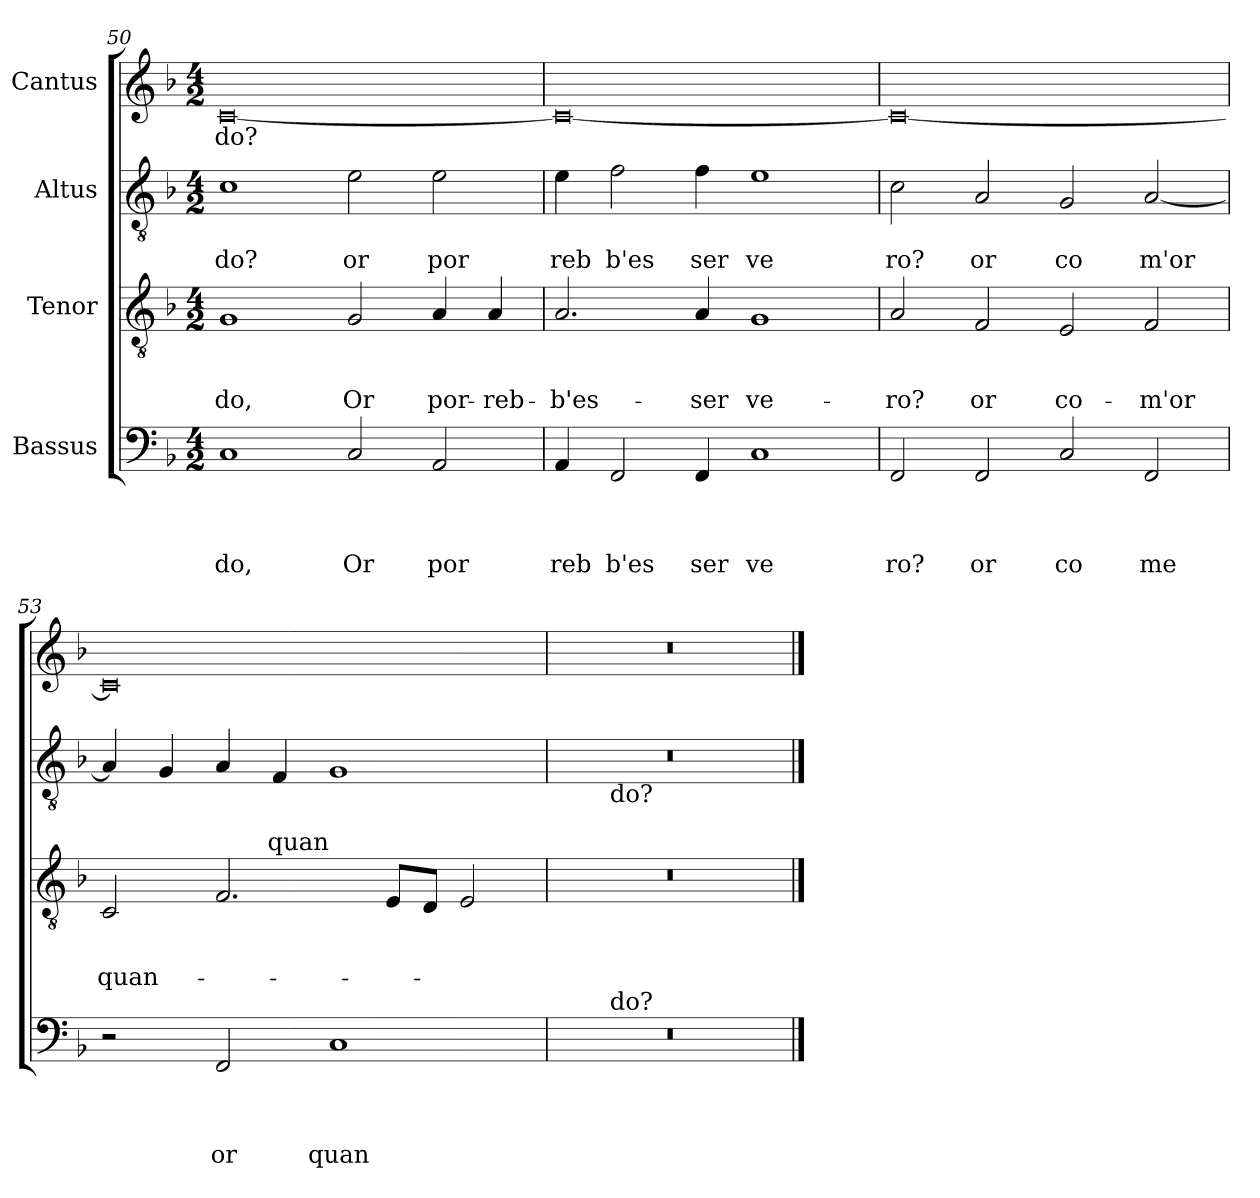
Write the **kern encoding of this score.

**kern	**text	**text	**text	**text	**kern	**text	**text	**text	**kern	**text	**text	**kern	**text
*part4	*part4	*part4	*part4	*part4	*part3	*part3	*part3	*part3	*part2	*part2	*part2	*part1	*part1
*staff4	*staff4	*staff4	*staff4	*staff4	*staff3	*staff3	*staff3	*staff3	*staff2	*staff2	*staff2	*staff1	*staff1
*I"Bassus	*	*	*	*	*I"Tenor	*	*	*	*I"Altus	*	*	*I"Cantus	*
*clefF4	*	*	*	*	*clefGv2	*	*	*	*clefGv2	*	*	*clefG2	*
*k[b-]	*	*	*	*	*k[b-]	*	*	*	*k[b-]	*	*	*k[b-]	*
*F:	*	*	*	*	*F:	*	*	*	*F:	*	*	*F:	*
*M4/2	*	*	*	*	*M4/2	*	*	*	*M4/2	*	*	*M4/2	*
=50	=50	=50	=50	=50	=50	=50	=50	=50	=50	=50	=50	=50	=50
!	!	!	!	!LO:LY:b	!	!	!	!LO:LY:b	!	!	!LO:LY:b	!	!LO:LY:b
1C	.	.	.	do,	1G	.	.	-do,	1c	.	do?	[<0c	do?
!	!	!	!	!LO:LY:b	!	!	!	!LO:LY:b	!	!	!LO:LY:b	!	!
2C/	.	.	.	Or	2G/	.	.	Or	2e\	.	or	.	.
!	!	!	!	!LO:LY:b	!	!	!	!LO:LY:b	!	!	!LO:LY:b	!	!
2AA/	.	.	.	por	4A/	.	.	por-	2e\	.	por	.	.
!	!	!	!	!	!	!	!	!LO:LY:b	!	!	!	!	!
.	.	.	.	.	4A/	.	.	-reb-	.	.	.	.	.
=51	=51	=51	=51	=51	=51	=51	=51	=51	=51	=51	=51	=51	=51
!	!	!	!	!LO:LY:b	!	!	!	!LO:LY:b	!	!	!LO:LY:b	!	!
4AA/	.	.	.	reb	2.A/	.	.	-b'es-	4e\	.	reb	0c_	.
!	!	!	!	!LO:LY:b	!	!	!	!	!	!	!LO:LY:b	!	!
2FF/	.	.	.	b'es	.	.	.	.	2f\	.	b'es	.	.
!	!	!	!	!LO:LY:b	!	!	!	!LO:LY:b	!	!	!LO:LY:b	!	!
4FF/	.	.	.	ser	4A/	.	.	-ser	4f\	.	ser	.	.
!	!	!	!	!LO:LY:b	!	!	!	!LO:LY:b	!	!	!LO:LY:b	!	!
1C	.	.	.	ve	1G	.	.	ve-	1e	.	ve	.	.
=52	=52	=52	=52	=52	=52	=52	=52	=52	=52	=52	=52	=52	=52
!	!	!	!	!LO:LY:b	!	!	!	!LO:LY:b	!	!	!LO:LY:b	!	!
2FF/	.	.	.	ro?	2A/	.	.	-ro?	2c\	.	ro?	0c_	.
!	!	!	!	!LO:LY:b	!	!	!	!LO:LY:b	!	!	!LO:LY:b	!	!
2FF/	.	.	.	or	2F/	.	.	or	2A/	.	or	.	.
!	!	!	!	!LO:LY:b	!	!	!	!LO:LY:b	!	!	!LO:LY:b	!	!
2C/	.	.	.	co	2E/	.	.	co-	2G/	.	co	.	.
!	!	!	!	!LO:LY:b	!	!	!	!LO:LY:b	!	!	!LO:LY:b	!	!
2FF/	.	.	.	me	2F/	.	.	-m'or	[<2A/	.	m'or	.	.
=53	=53	=53	=53	=53	=53	=53	=53	=53	=53	=53	=53	=53	=53
!	!	!	!	!	!	!	!	!LO:LY:b	!	!	!	!	!
2r	.	.	.	.	2C/	.	.	quan-	4A/]	.	.	0c]	.
.	.	.	.	.	.	.	.	.	4G/	.	.	.	.
!	!	!	!	!LO:LY:b	!	!	!	!	!	!	!	!	!
2FF/	.	.	.	or	2.F/	.	.	.	4A/	.	.	.	.
!	!	!	!	!	!	!	!	!	!	!	!LO:LY:b	!	!
.	.	.	.	.	.	.	.	.	4F/	.	quan	.	.
!	!	!	!	!LO:LY:b	!	!	!	!	!	!	!	!	!
1C	.	.	.	quan	.	.	.	.	1G	.	.	.	.
.	.	.	.	.	8E/L	.	.	.	.	.	.	.	.
.	.	.	.	.	8D/J	.	.	.	.	.	.	.	.
.	.	.	.	.	2E/	.	.	.	.	.	.	.	.
=54	=54	=54	=54	=54	=54	=54	=54	=54	=54	=54	=54	=54	=54
*^	*	*	*	*	*	*	*	*	*^	*	*	*	*
0r	4ryy	.	.	.	.	0r	.	.	.	0r	4ryy	.	.	0r	.
!	!	!	!	!	!	!	!	!	!	!	!LO:TX:b:t=do?	!	!	!	!
!	!LO:TX:a:t=do?	!	!	!	!	!	!	!	!	!	!	!	!	!	!
.	1..ryy	.	.	.	.	.	.	.	.	.	1..ryy	.	.	.	.
*v	*v	*	*	*	*	*	*	*	*	*v	*v	*	*	*	*
==	==	==	==	==	==	==	==	==	==	==	==	==	==
*-	*-	*-	*-	*-	*-	*-	*-	*-	*-	*-	*-	*-	*-
